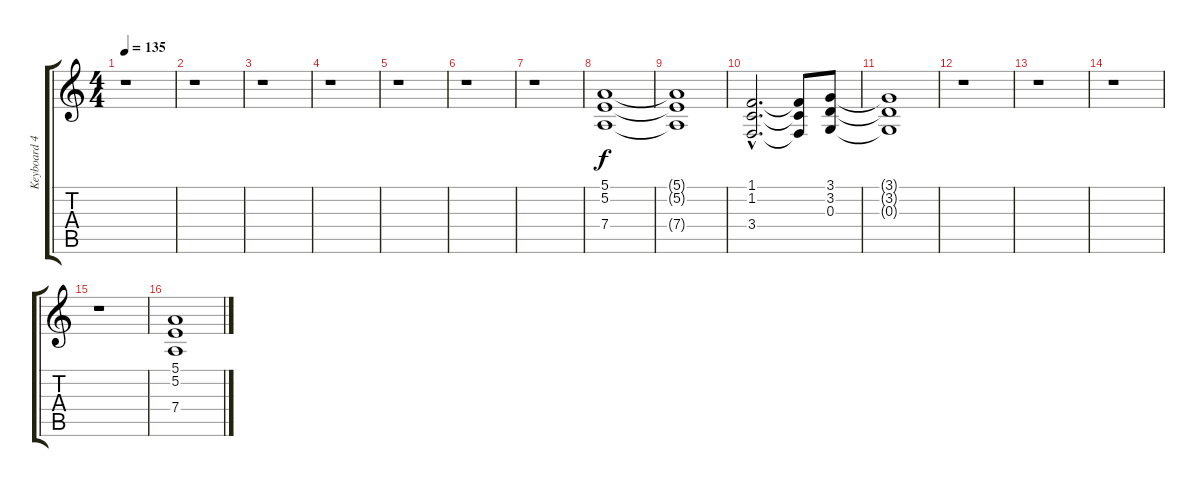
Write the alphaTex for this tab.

\track ("Keyboard 4" "Keyboard 4") {instrument lead2sawtooth}
\staff {score tabs}
\tuning (E4 B3 G3 D3 A2 E2) {hide}
\ts (4 4)
\tempo 135
\clef g2
\ks c
r.1{dy f} |
r.1 |
r.1 |
r.1 |
r.1 |
r.1 |
r.1 |
(5.1 5.2 7.4).1 |
(5.1{t} 5.2{t} 7.4{t}).1 |
(1.1{hac} 1.2{hac} 3.4{hac}).2{d} (1.1{t} 1.2{t} 3.4{t}).8 (3.1 3.2 0.3).8 |
(3.1{t} 3.2{t} 0.3{t}).1 |
r.1 |
r.1 |
r.1 |
r.1 |
(5.1 5.2 7.4).1
